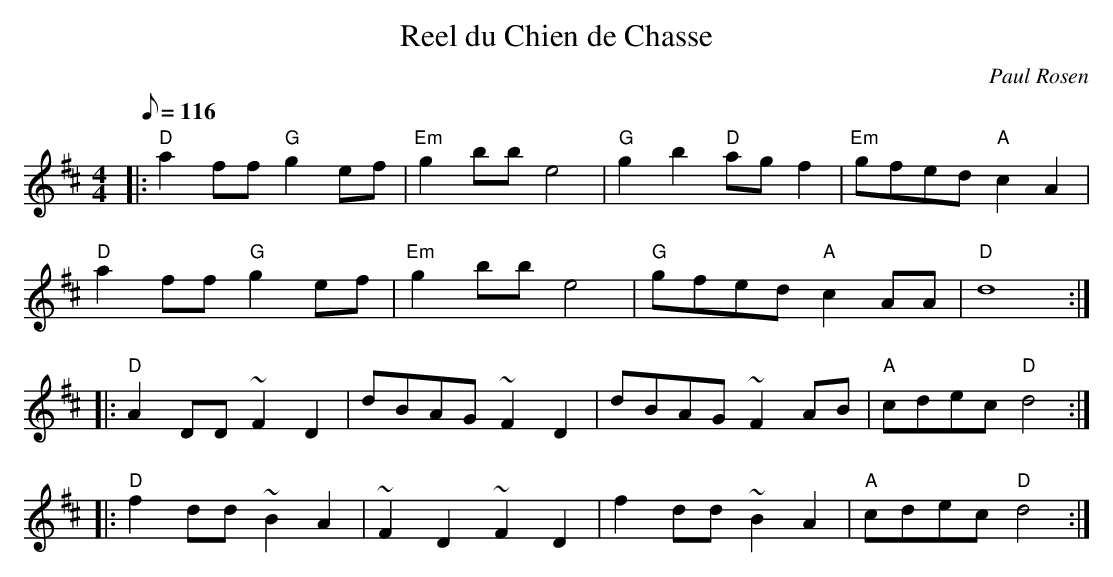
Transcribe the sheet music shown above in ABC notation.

X:1
T:Reel du Chien de Chasse
C:Paul Rosen
M:4/4
L:1/8
Q:116
K:D
|:"D"a2ff"G"g2ef|"Em"g2bbe4|"G"g2b2"D"agf2|"Em"gfed"A"c2A2|
"D"a2ff"G"g2ef|"Em"g2bbe4|"G"gfed"A"c2AA|"D"d8:|
|:"D"A2DD~F2D2|dBAG~F2D2|dBAG~F2AB|"A"cdec"D"d4:|
|:"D"f2dd~B2A2|~F2D2~F2D2|f2dd~B2A2|"A"cdec"D"d4:|
